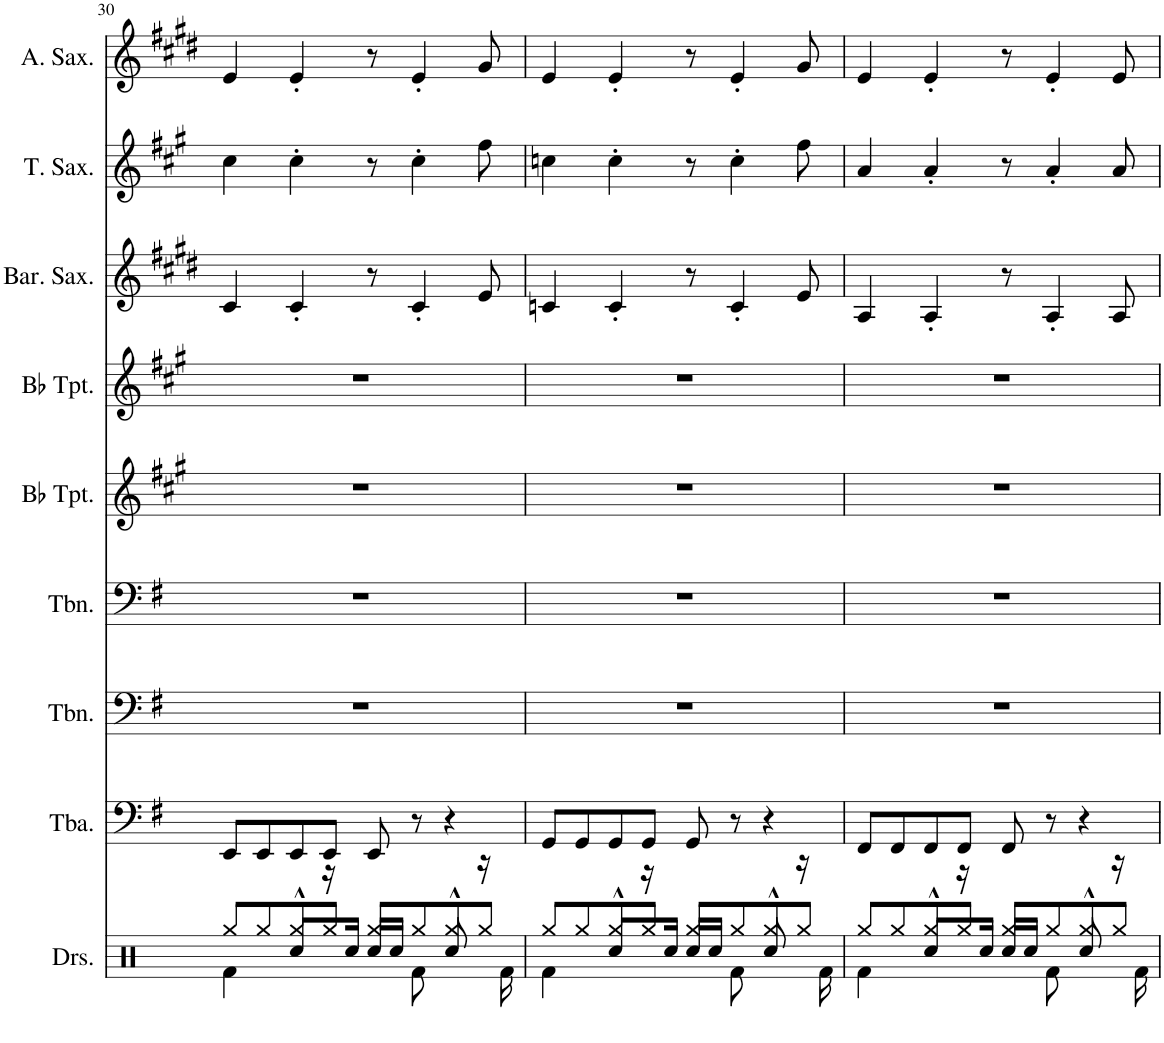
**kern	**kern	**kern	**kern	**kern	**kern	**kern	**kern	**kern
*part9	*part8	*part7	*part6	*part5	*part4	*part3	*part2	*part1
*staff9	*staff8	*staff7	*staff6	*staff5	*staff4	*staff3	*staff2	*staff1
*I"Drumset	*I"Tuba	*I"Trombone	*I"Trombone	*I"Bb Trumpet	*I"Bb Trumpet	*I"Baritone Saxophone	*I"Tenor Saxophone	*I"Alto Saxophone
*I'Drs.	*I'Tba.	*I'Tbn.	*I'Tbn.	*I'Bb Tpt.	*I'Bb Tpt.	*I'Bar. Sax.	*I'T. Sax.	*I'A. Sax.
!!LO:PB:g=z
*clefX	*clefF4	*clefF4	*clefF4	*clefG2	*clefG2	*clefG2	*clefG2	*clefG2
*	*	*	*	*Trd1c2	*Trd1c2	*Trd12c21	*Trd8c14	*Trd5c9
*k[]	*k[f#]	*k[f#]	*k[f#]	*k[f#c#g#]	*k[f#c#g#]	*k[f#c#g#d#]	*k[f#c#g#]	*k[f#c#g#d#]
*M4/4	*M4/4	*M4/4	*M4/4	*M4/4	*M4/4	*M4/4	*M4/4	*M4/4
=30	=30	=30	=30	=30	=30	=30	=30	=30
*^	*	*	*	*	*	*	*	*
*	*^	*	*	*	*	*	*	*	*
4Rf\	4ryy	8Rgg/L	8EE/L	1r	1r	1r	1r	4c#/	4cc#\	4e/
.	.	8Rgg/	8EE/	.	.	.	.	.	.	.
4.ryy	8Rcc^^/L	8Rgg/	8EE/	.	.	.	.	4c#'/	4cc#'\	4e'/
.	16r	8Rgg/J	8EE/J	.	.	.	.	.	.	.
.	16Rcc/JJ	.	.	.	.	.	.	.	.	.
!	!LO:N:head=solid	!	!	!	!	!	!	!	!	!
.	16Rcc/LL	8Rgg/L	8EE/	.	.	.	.	8r	8r	8r
.	16Rcc/JJ	.	.	.	.	.	.	.	.	.
8Rf\	8ryy	8Rgg/	8r	.	.	.	.	4c#'/	4cc#'\	4e'/
8ryy	8Rcc^^/	8Rgg/	4r	.	.	.	.	.	.	.
16r	8ryy	8Rgg/J	.	.	.	.	.	8e/	8ff#\	8g#/
16Rf\	.	.	.	.	.	.	.	.	.	.
=31	=31	=31	=31	=31	=31	=31	=31	=31	=31	=31
4Rf\	4ryy	8Rgg/L	8GG/L	1r	1r	1r	1r	4cn/	4ccn\	4e/
.	.	8Rgg/	8GG/	.	.	.	.	.	.	.
4.ryy	8Rcc^^/L	8Rgg/	8GG/	.	.	.	.	4c'/	4cc'\	4e'/
.	16r	8Rgg/J	8GG/J	.	.	.	.	.	.	.
.	16Rcc/JJ	.	.	.	.	.	.	.	.	.
!	!LO:N:head=solid	!	!	!	!	!	!	!	!	!
.	16Rcc/LL	8Rgg/L	8GG/	.	.	.	.	8r	8r	8r
.	16Rcc/JJ	.	.	.	.	.	.	.	.	.
8Rf\	8ryy	8Rgg/	8r	.	.	.	.	4c'/	4cc'\	4e'/
8ryy	8Rcc^^/	8Rgg/	4r	.	.	.	.	.	.	.
16r	8ryy	8Rgg/J	.	.	.	.	.	8e/	8ff#\	8g#/
16Rf\	.	.	.	.	.	.	.	.	.	.
=32	=32	=32	=32	=32	=32	=32	=32	=32	=32	=32
4Rf\	4ryy	8Rgg/L	8FF#/L	1r	1r	1r	1r	4A/	4a/	4e/
.	.	8Rgg/	8FF#/	.	.	.	.	.	.	.
4.ryy	8Rcc^^/L	8Rgg/	8FF#/	.	.	.	.	4A'/	4a'/	4e'/
.	16r	8Rgg/J	8FF#/J	.	.	.	.	.	.	.
.	16Rcc/JJ	.	.	.	.	.	.	.	.	.
!	!LO:N:head=solid	!	!	!	!	!	!	!	!	!
.	16Rcc/LL	8Rgg/L	8FF#/	.	.	.	.	8r	8r	8r
.	16Rcc/JJ	.	.	.	.	.	.	.	.	.
8Rf\	8ryy	8Rgg/	8r	.	.	.	.	4A'/	4a'/	4e'/
8ryy	8Rcc^^/	8Rgg/	4r	.	.	.	.	.	.	.
16r	8ryy	8Rgg/J	.	.	.	.	.	8A/	8a/	8e/
16Rf\	.	.	.	.	.	.	.	.	.	.
*v	*v	*v	*	*	*	*	*	*	*	*
=	=	=	=	=	=	=	=	=
*-	*-	*-	*-	*-	*-	*-	*-	*-
